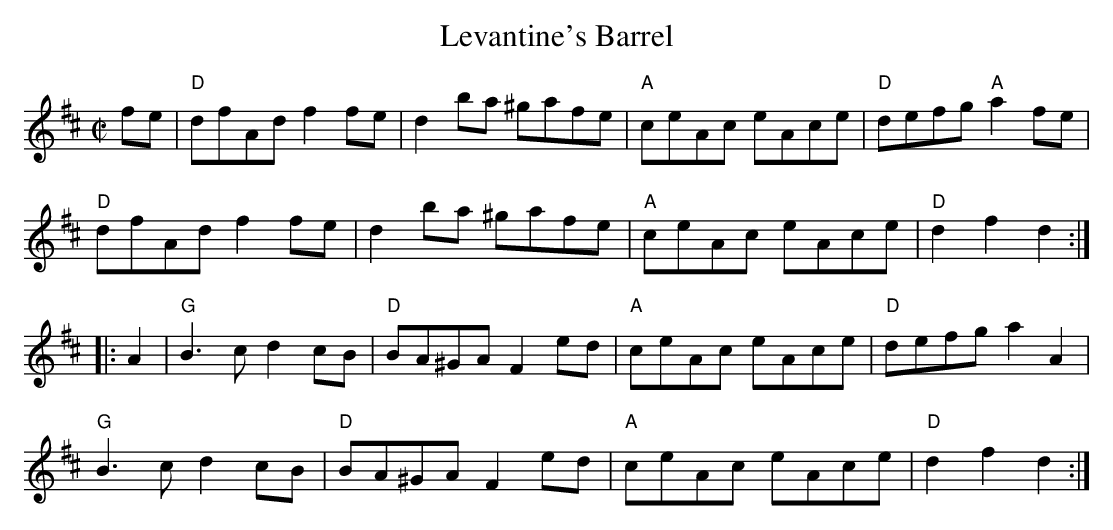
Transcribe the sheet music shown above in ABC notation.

X:1
T:Levantine's Barrel
M:C|
K:D
fe|"D"dfAd f2fe|d2ba ^gafe|"A"ceAc eAce|"D"defg "A"a2fe|
"D"dfAd f2fe|d2ba ^gafe|"A"ceAc eAce|"D"d2f2d2:|
|:A2|\
"G"B3 c d2cB|"D"BA^GA F2 ed|"A"ceAc eAce|"D"defg a2 A2|
"G"B3 c d2cB|"D"BA^GA F2 ed|"A"ceAc eAce|"D"d2f2d2:|
